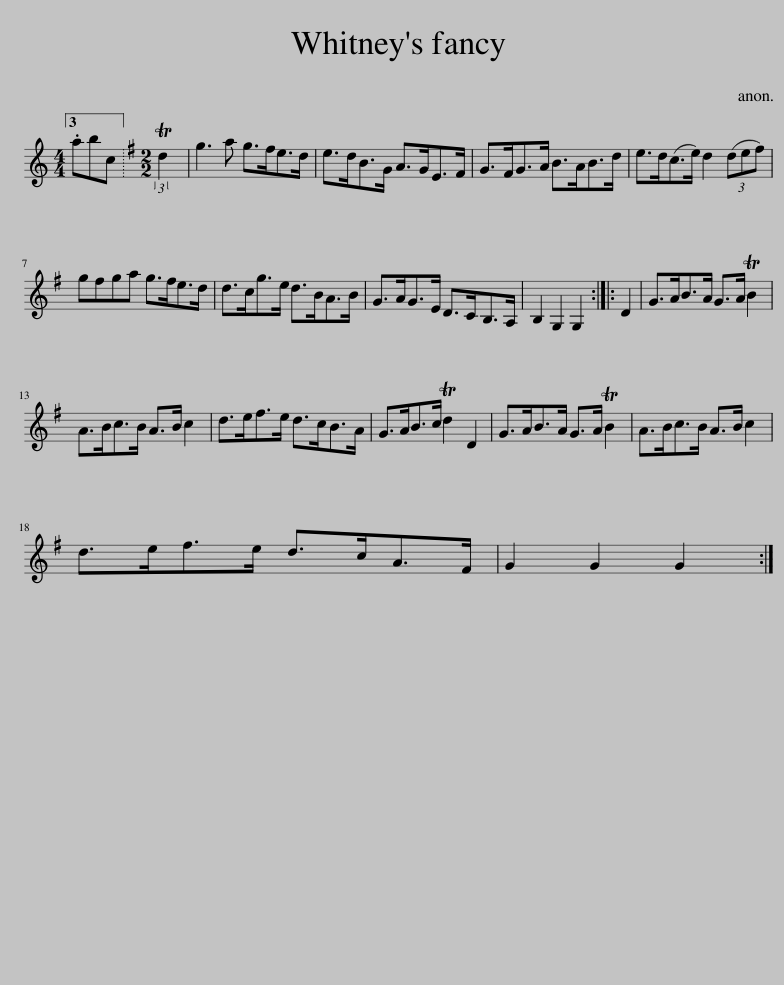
X:1
L:1/8
M:4/4
I:linebreak $
K:C
V:1 treble
V:1
 .abc ||[K:G][M:2/2] (3:2:1Td2 x/24 | g3 a g>fe>d | e>dB>G A>GE>F | G>FG>A B>AB>d | %5
 e>d(c>e) d2 (3(def) |$ gfga g>fe>d | d>cg>e d>BA>B | G>AG>E D>CB,>A, | B,2 G,2 G,2 :: %10
 D2 | G>AB>A G>A TB2 |$ A>Bc>B A>B c2 | d>ef>e d>cB>A | G>AB>c Td2 D2 | %15
 G>AB>A G>A TB2 | A>Bc>B A>B c2 |$ d>ef>e d>cA>F | G2 G2 G2 :| %19
